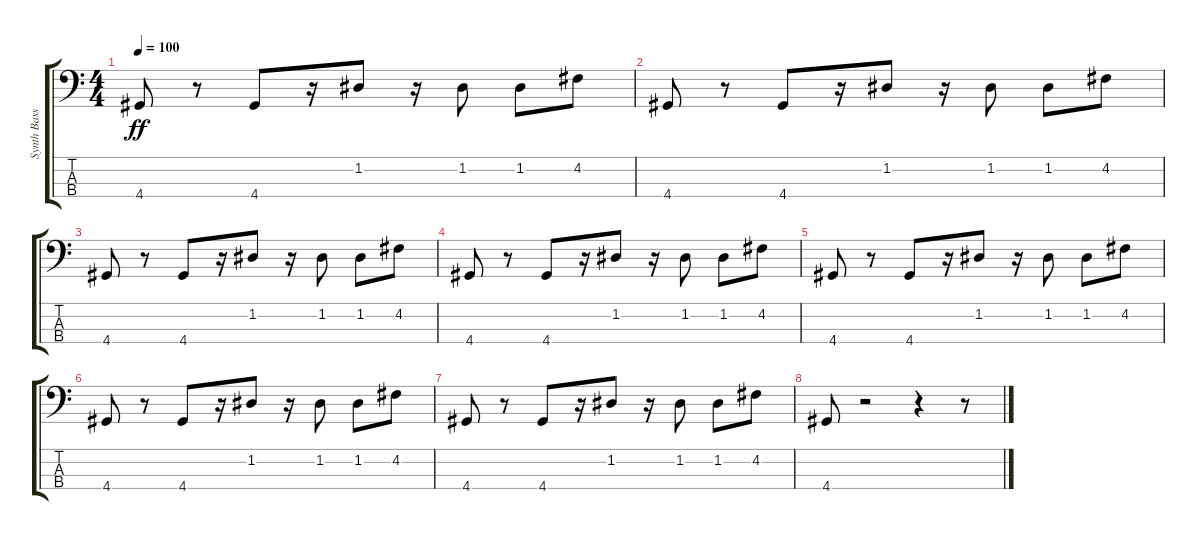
\track ("Synth Bass" "Synth Bass") {instrument synthbass2}
\staff {score tabs}
\tuning (G2 D2 A1 E1) {hide}
\ts (4 4)
\tempo 100
\clef f4
\ks c
4.4.8{dy ff} r.8 4.4.8 r.16 1.2.8 r.16 1.2.8 1.2.8 4.2.8 |
4.4.8 r.8 4.4.8 r.16 1.2.8 r.16 1.2.8 1.2.8 4.2.8 |
4.4.8 r.8 4.4.8 r.16 1.2.8 r.16 1.2.8 1.2.8 4.2.8 |
4.4.8 r.8 4.4.8 r.16 1.2.8 r.16 1.2.8 1.2.8 4.2.8 |
4.4.8 r.8 4.4.8 r.16 1.2.8 r.16 1.2.8 1.2.8 4.2.8 |
4.4.8 r.8 4.4.8 r.16 1.2.8 r.16 1.2.8 1.2.8 4.2.8 |
4.4.8 r.8 4.4.8 r.16 1.2.8 r.16 1.2.8 1.2.8 4.2.8 |
4.4.8 r.2 r.4 r.8
